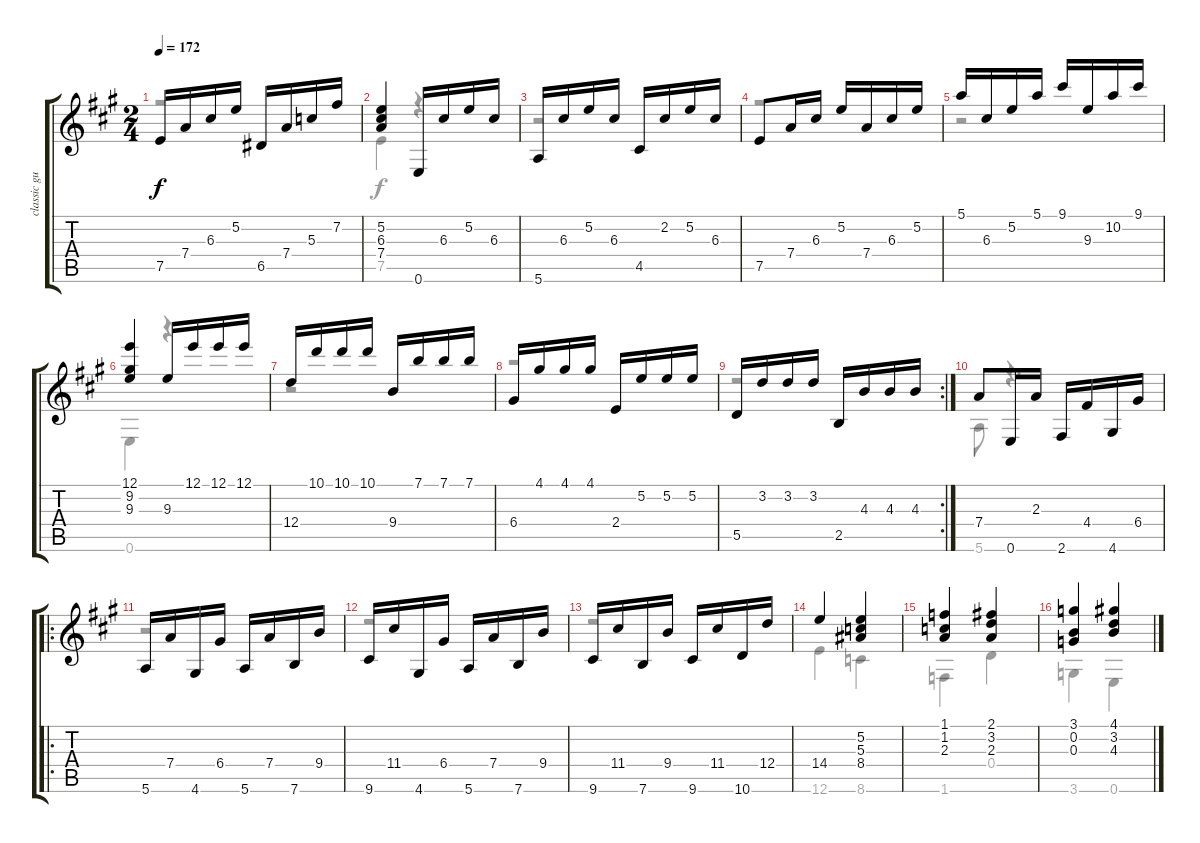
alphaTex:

\track ("classic guitar" "classic gu") {instrument acousticguitarnylon}
\staff {score tabs}
\tuning (E4 B3 G3 D3 A2 E2) {hide}
\voice
\ts (2 4)
\tempo 172
\clef g2
\ks a
7.5.16{dy f} 7.4.16 6.3.16 5.2.16 6.5.16 7.4.16 5.3.16 7.2.16 |
(5.2 6.3 7.4).4 0.6.16 6.3.16 5.2.16 6.3.16 |
5.6.16 6.3.16 5.2.16 6.3.16 4.5.16 2.2.16 5.2.16 6.3.16 |
7.5.8 7.4.16 6.3.16 5.2.16 7.4.16 6.3.16 5.2.16 |
5.1.16 6.3.16 5.2.16 5.1.16 9.1.16 9.3.16 10.2.16 9.1.16 |
(12.1 9.2 9.3).4 9.3.16 12.1.16 12.1.16 12.1.16 |
12.4.16 10.1.16 10.1.16 10.1.16 9.4.16 7.1.16 7.1.16 7.1.16 |
6.4.16 4.1.16 4.1.16 4.1.16 2.4.16 5.2.16 5.2.16 5.2.16 |
\rc 2
5.5.16 3.2.16 3.2.16 3.2.16 2.5.16 4.3.16 4.3.16 4.3.16 |
7.4.8 0.6.16 2.3.16 2.6.16 4.4.16 4.6.16 6.4.16 |
\ro
5.6.16 7.4.16 4.6.16 6.4.16 5.6.16 7.4.16 7.6.16 9.4.16 |
9.6.16 11.4.16 4.6.16 6.4.16 5.6.16 7.4.16 7.6.16 9.4.16 |
9.6.16 11.4.16 7.6.16 9.4.16 9.6.16 11.4.16 10.6.16 12.4.16 |
14.4.4 (5.2 5.3 8.4).4 |
(1.1 1.2 2.3).4 (2.1 3.2 2.3).4 |
(3.1 0.2 0.3).4 (4.1 3.2 4.3).4
\voice
\clef g2
\ottava regular
\simile none
\ks a
r.2{dy f} |
7.5.4 r.4 |
r.2 |
r.2 |
r.2 |
0.6.4 r.4 |
r.2 |
r.2 |
r.2 |
5.6.8 r.4{d} |
r.2 |
r.2 |
r.2 |
12.6.4 8.6.4 |
1.6.4 0.4.4 |
3.6.4 0.6.4
